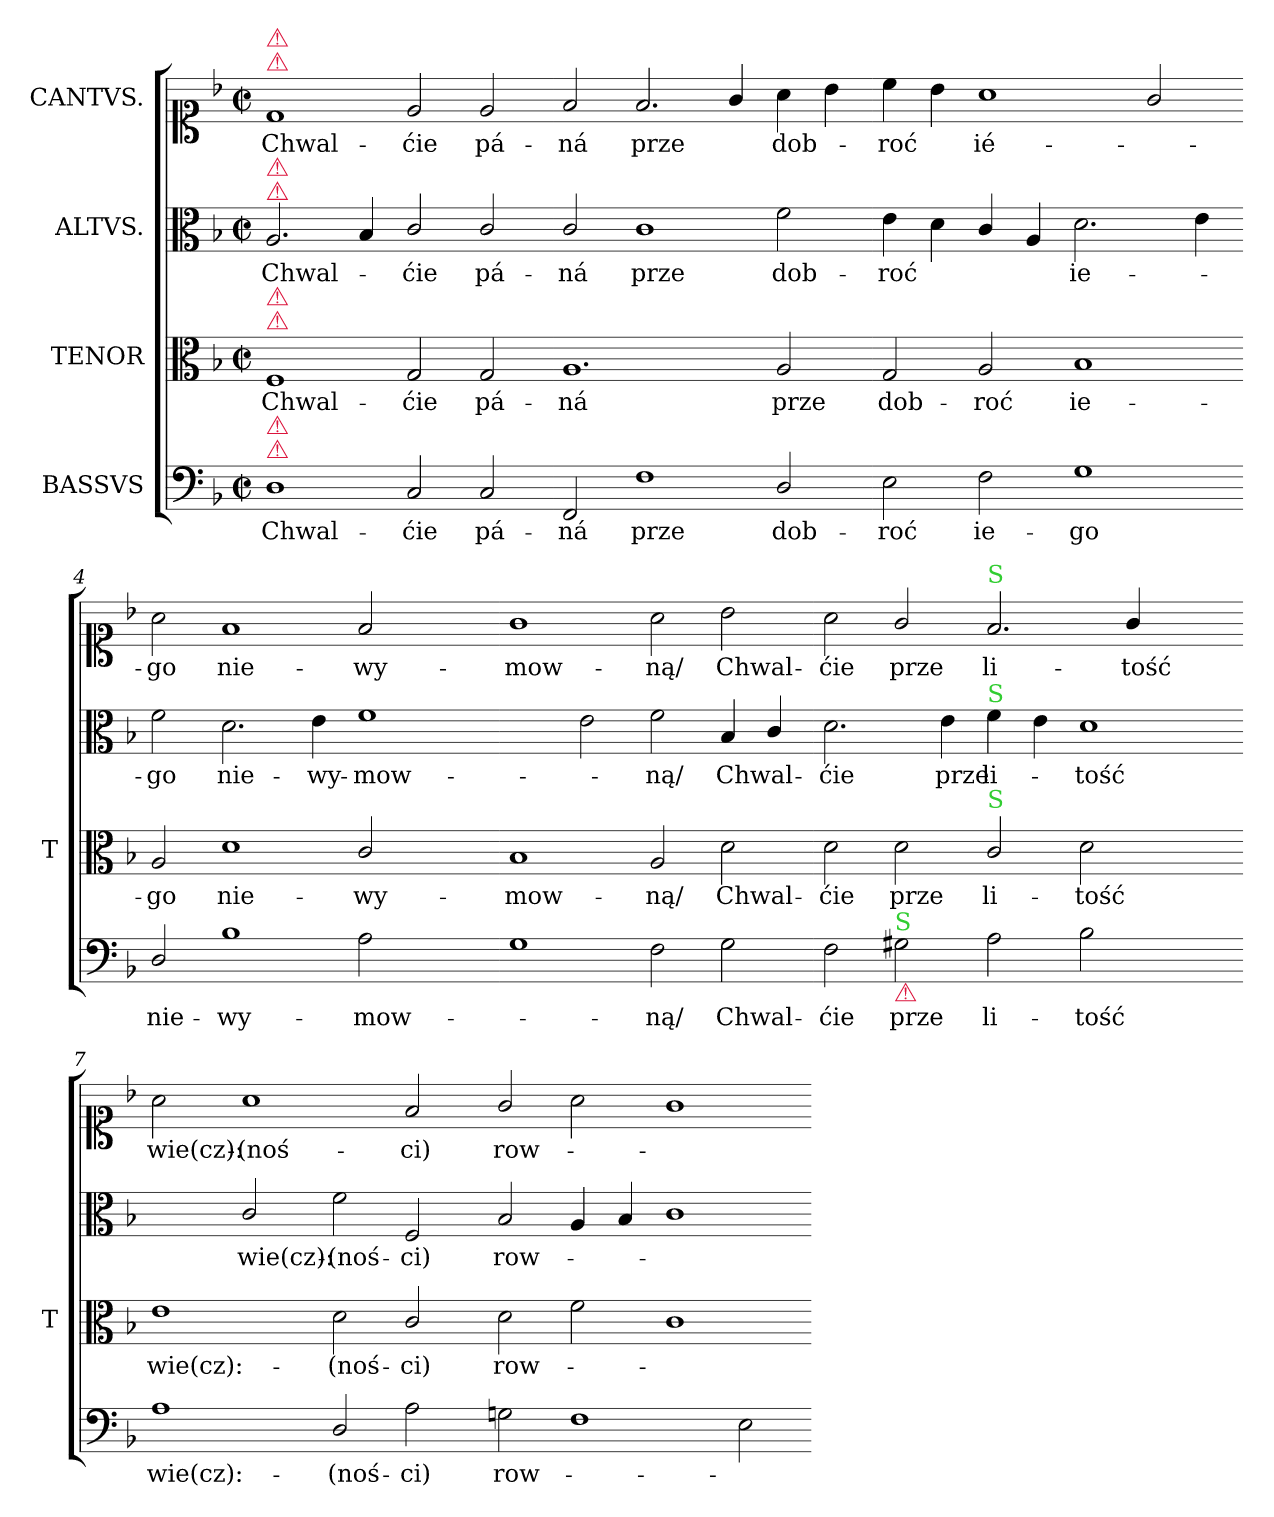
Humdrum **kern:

**kern	**text	**kern	**text	**kern	**text	**kern	**text
*part4	*part4	*part3	*part3	*part2	*part2	*part1	*part1
*staff4	*staff4	*staff3	*staff3	*staff2	*staff2	*staff1	*staff1
*I"BASSVS	*	*I"TENOR	*	*I"ALTVS.	*	*I"CANTVS.	*
*	*	*I'T	*	*	*	*	*
*clefF4	*	*clefC3	*	*clefC3	*	*clefC1	*
*k[b-]	*	*k[b-]	*	*k[b-]	*	*k[b-]	*
*M2/1	*	*M2/1	*	*M2/1	*	*M2/1	*
*met(c|)	*	*met(c|)	*	*met(c|)	*	*met(c|)	*
*MM300	*	*MM300	*	*MM300	*	*MM300	*
=1	=1	=1	=1	=1	=1	=1	=1
!	!	!	!	!	!	!LO:TX:a:color=crimson:t=⚠	!
!	!	!	!	!	!	!LO:TX:a:color=crimson:t=⚠	!
!	!	!	!	!LO:TX:a:color=crimson:t=⚠	!	!	!
!	!	!	!	!LO:TX:a:color=crimson:t=⚠	!	!	!
!	!	!LO:TX:a:color=crimson:t=⚠	!	!	!	!	!
!	!	!LO:TX:a:color=crimson:t=⚠	!	!	!	!	!
!LO:TX:a:color=crimson:t=⚠	!	!	!	!	!	!	!
!LO:TX:a:color=crimson:t=⚠	!	!	!	!	!	!	!
1D	Chwal-	1F	Chwal-	2.A/	Chwal-	1d	Chwal-
.	.	.	.	4B-/	.	.	.
2C/	-ćie	2G/	-ćie	2c/	-ćie	2e/	-ćie
2C/	pá-	2G/	pá-	2c/	pá-	2e/	pá-
=2-	=2-	=2-	=2-	=2-	=2-	=2-	=2-
2FF/	-ná	1.A	-ná	2c/	-ná	2f/	-ná
1F	prze	.	.	1c	prze	2.f/	prze
.	.	.	.	.	.	4g/	.
2D/	dob-	2A/	prze	2f\	dob-	4a\	dob-
.	.	.	.	.	.	4b-\	.
=3-	=3-	=3-	=3-	=3-	=3-	=3-	=3-
2E\	-roć	2G/	dob-	4e\	-roć	4cc\	-roć
.	.	.	.	4d\	.	4b-\	.
2F\	ie-	2A/	-roć	4c/	.	1a	ié-
.	.	.	.	4A/	.	.	.
1G	-go	1B-	ie-	2.d\	ie-	.	.
.	.	.	.	.	.	2g/	.
.	.	.	.	4e\	.	.	.
=4-	=4-	=4-	=4-	=4-	=4-	=4-	=4-
2D/	nie-	2A/	-go	2f\	-go	2a\	-go
1B-	-wy-	1d	nie-	2.d\	nie-	1f	nie-
.	.	.	.	4e\	-wy-	.	.
2A\	-mow-	2c/	-wy-	1f	-mow-	2f/	-wy-
2ryy	.	2ryy	.	.	.	2ryy	.
=5-	=5-	=5-	=5-	=5-	=5-	=5-	=5-
1G	.	1B-	-mow-	2ryy	.	1g	-mow-
.	.	.	.	2e\	.	.	.
2F\	-ną/	2A/	-ną/	2f\	-ną/	2a\	-ną/
2G\	Chwal-	2d\	Chwal-	4B-/	Chwal-	2b-\	Chwal-
.	.	.	.	4c/	.	.	.
=6-	=6-	=6-	=6-	=6-	=6-	=6-	=6-
2F\	-ćie	2d\	-ćie	2.d\	-ćie	2a\	-ćie
!LO:TX:b:color=crimson:t=⚠	!	!	!	!	!	!	!
!LO:TX:a:color=limegreen:t=S	!	!	!	!	!	!	!
2G#X\	prze	2d\	prze	.	.	2g/	prze
.	.	.	.	4e\	prze	.	.
!	!	!	!	!	!	!LO:TX:a:color=limegreen:t=S	!
!	!	!	!	!LO:TX:a:color=limegreen:t=S	!	!	!
!	!	!LO:TX:a:color=limegreen:t=S	!	!	!	!	!
2A\	li-	2c/	li-	4f\	li-	2.f/	li-
.	.	.	.	4e\	.	.	.
2B-\	-tość	2d\	-tość	1d	-tość	.	.
.	.	.	.	.	.	4g/	-tość
2ryy	.	2ryy	.	.	.	2ryy	.
=7-	=7-	=7-	=7-	=7-	=7-	=7-	=7-
1A	wie(cz):-	1e	wie(cz):-	2ryy	.	2a\	wie(cz):-
.	.	.	.	2c/	wie(cz):-	1a	-(noś-
2D/	-(noś-	2d\	-(noś-	2f\	-(noś-	.	.
2A\	-ci)	2c/	-ci)	2F/	-ci)	2f/	-ci)
=8-	=8-	=8-	=8-	=8-	=8-	=8-	=8-
2Gn\	row-	2d\	row-	2B-/	row-	2g/	row-
1F	.	2f\	.	4A/	.	2a\	.
.	.	.	.	4B-/	.	.	.
.	.	1c	.	1c	.	1g	.
2E\	.	.	.	.	.	.	.
=-	=-	=-	=-	=-	=-	=-	=-
*-	*-	*-	*-	*-	*-	*-	*-
